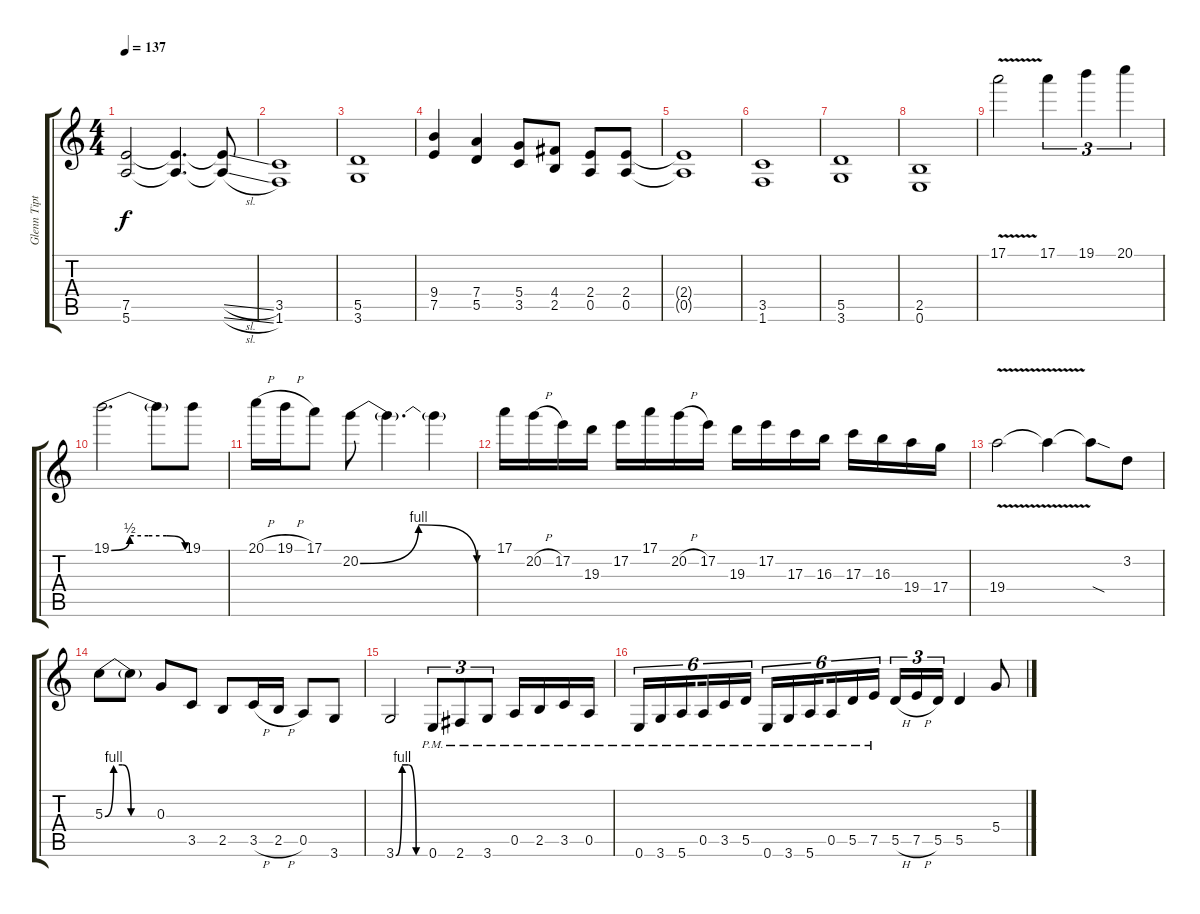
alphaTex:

\track ("Glenn Tipton" "Glenn Tipt") {instrument distortionguitar}
\staff {score tabs}
\tuning (E4 B3 G3 D3 A2 E2) {hide}
\ts (4 4)
\tempo 137
\clef g2
\ks c
(7.5 5.6).2{dy f} (7.5{t} 5.6{t}).4{d} (7.5{sl t} 5.6{sl t}).8 |
(3.5 1.6).1 |
(5.5 3.6).1 |
(9.4 7.5).4 (7.4 5.5).4 (5.4 3.5).8 (4.4 2.5).8 (2.4 0.5).8 (2.4 0.5).8 |
(2.4{t} 0.5{t}).1 |
(3.5 1.6).1 |
(5.5 3.6).1 |
(2.5 0.6).1 |
17.1{v}.2{volume 16 balance 8} 17.1.4{tu (3 2)} 19.1.4{tu (3 2)} 20.1.4{tu (3 2)} |
19.1{be (custom 0 0 15 2 30 2 45 2 60 0)}.2{d} 19.1{t}.8 19.1.8 |
20.1{h}.16 19.1{h}.16 17.1.8 20.2{be (bendrelease 0 0 21 4 39 4 60 0)}.8 20.2{t}.4{d} 20.2{t}.4 |
17.1.16 20.2{h}.16 17.2.16 19.3.16 17.2.16 17.1.16 20.2{h}.16 17.2.16 19.3.16 17.2.16 17.3.16 16.3.16 17.3.16 16.3.16 19.4.16 17.4.16 |
19.4{v}.2 19.4{t}.4 19.4{sod t}.8 3.2.8 |
5.3{be (custom 0 0 10 4 20 4 30 0 60 0)}.8 5.3{t}.8 0.3.8 3.5.8 2.5.8 3.5{h}.16 2.5{h}.16 0.5.8 3.6.8 |
3.6{be (custom 0 0 13 4 26 4 42 0 60 0)}.2 0.6{pm}.8{tu (3 2)} 2.6{pm}.8{tu (3 2)} 3.6{pm}.8{tu (3 2)} 0.5{pm}.16 2.5{pm}.16 3.5{pm}.16 0.5{pm}.16 |
0.6{pm}.16{tu (6 4)} 3.6{pm}.16{tu (6 4)} 5.6{pm}.16{tu (6 4) beam splitsecondary} 0.5{pm}.16{tu (6 4)} 3.5{pm}.16{tu (6 4)} 5.5{pm}.16{tu (6 4)} 0.6{pm}.16{tu (6 4)} 3.6{pm}.16{tu (6 4)} 5.6{pm}.16{tu (6 4) beam splitsecondary} 0.5{pm}.16{tu (6 4)} 5.5{pm}.16{tu (6 4)} 7.5{pm}.16{tu (6 4)} 5.5{h}.16{tu (3 2)} 7.5{h}.16{tu (3 2)} 5.5.16{tu (3 2)} 5.5.4 5.4.8
